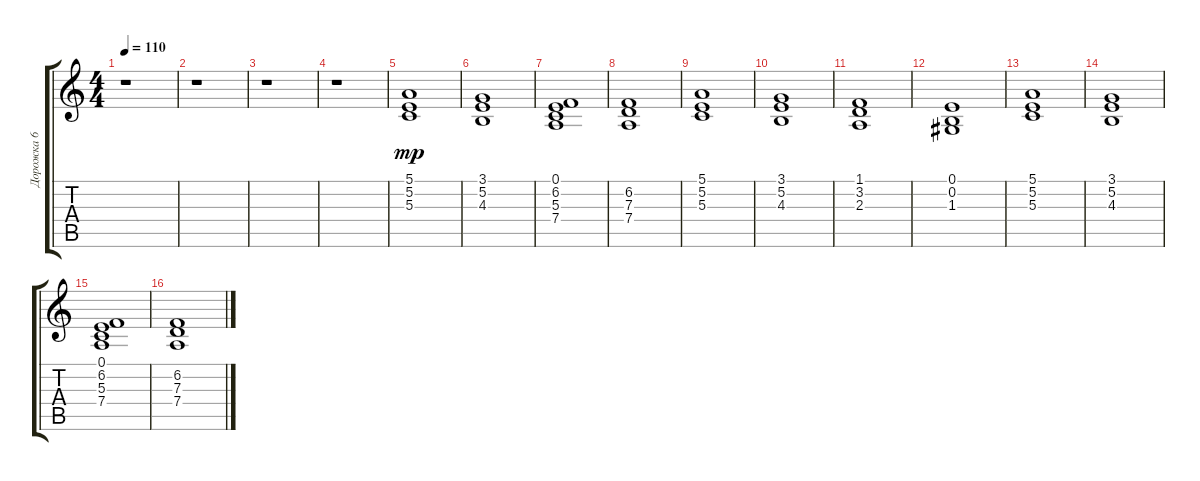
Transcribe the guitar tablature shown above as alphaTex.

\track ("Дорожка 6" "Дорожка 6") {instrument stringensemble2}
\staff {score tabs}
\tuning (E4 B3 G3 D3 A2 E2) {hide}
\ts (4 4)
\tempo 110
\clef g2
\ks c
r.1{dy mp} |
r.1 |
r.1 |
r.1 |
(5.1 5.2 5.3).1 |
(3.1 5.2 4.3).1 |
(0.1 6.2 5.3 7.4).1 |
(6.2 7.3 7.4).1 |
(5.1 5.2 5.3).1 |
(3.1 5.2 4.3).1 |
(1.1 3.2 2.3).1 |
(0.1 0.2 1.3).1 |
(5.1 5.2 5.3).1 |
(3.1 5.2 4.3).1 |
(0.1 6.2 5.3 7.4).1 |
(6.2 7.3 7.4).1
